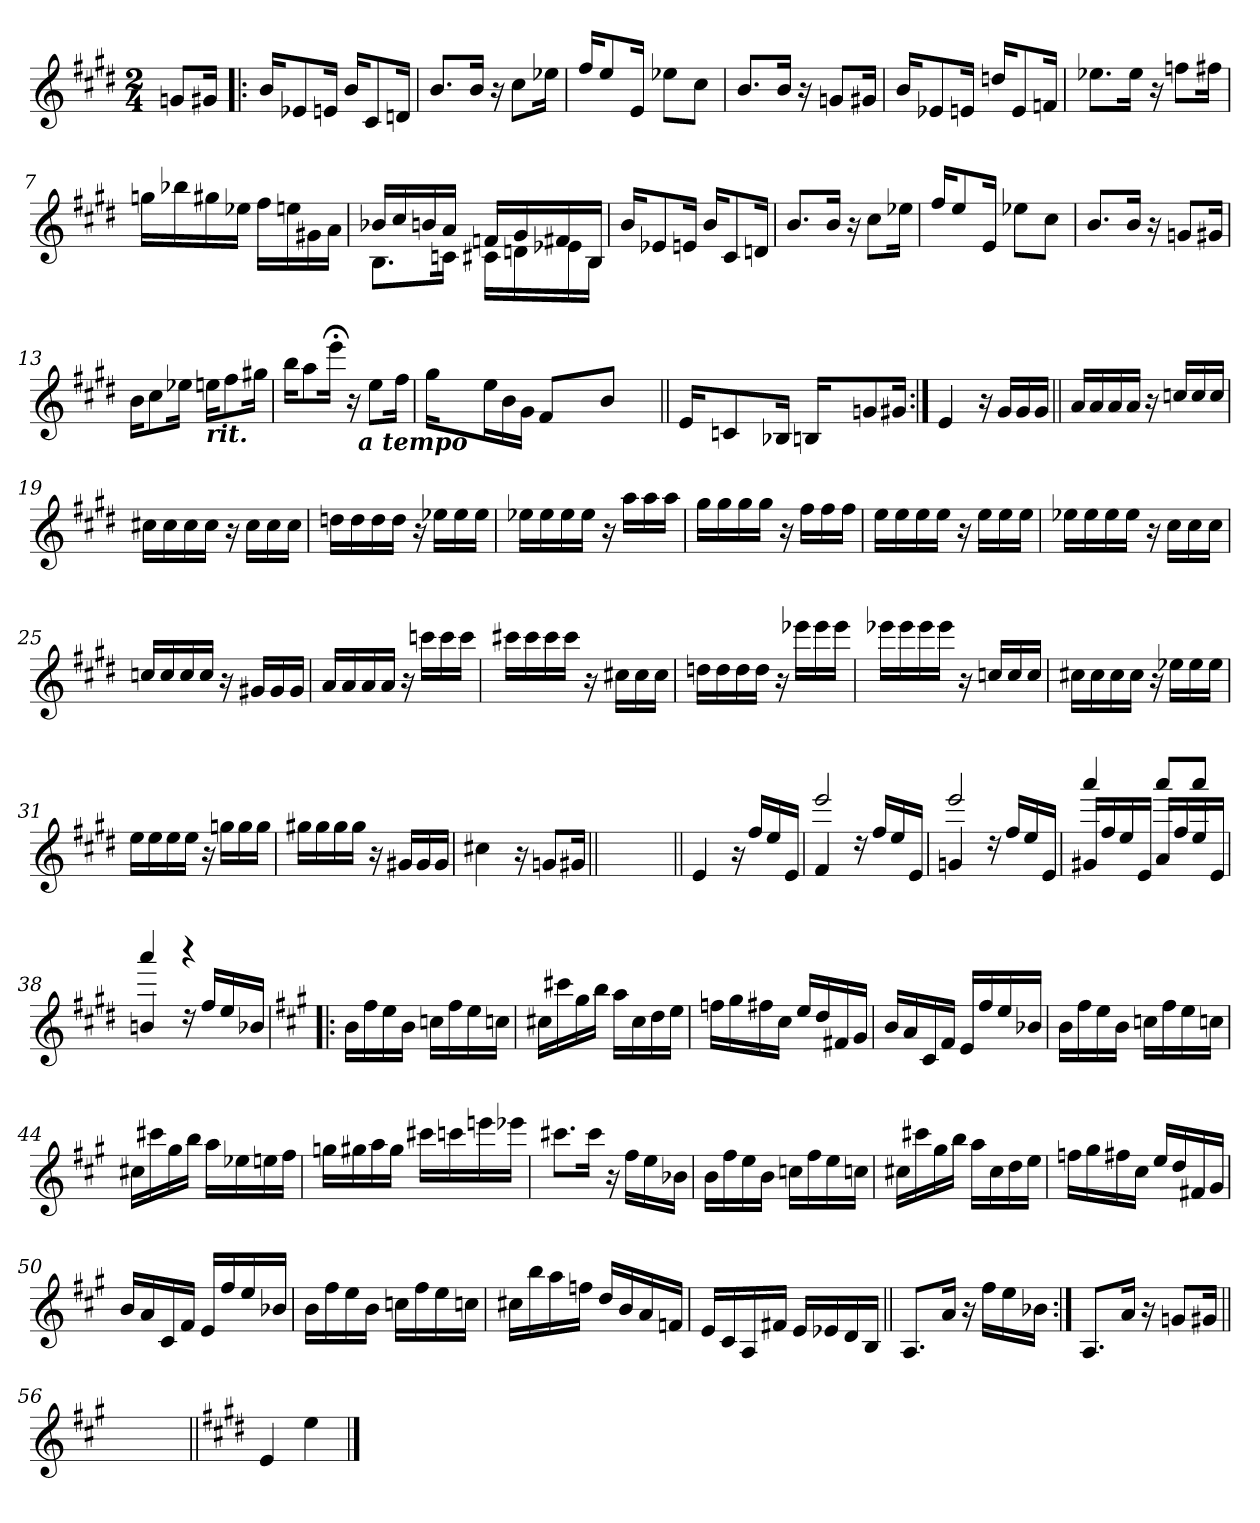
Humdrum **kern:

**kern
*part1
*staff1
*clefG2
*k[f#c#g#d#]
*E:
*M2/4
=
8gn/L
16g#X/Jk
=1!|:
16b/KL
8e-X/
16en/Jk
16b/KL
8c#/
16dn/Jk
=2
8.b/L
16b/Jk
16r
8cc#\L
16ee-X\Jk
=3
16ff#/KL
8ee/
16e/Jk
8ee-X\L
8cc#\J
!!LO:LB:g=z
=4
8.b/L
16b/Jk
16r
8gn/L
16g#X/Jk
=5
16b/KL
8e-X/
16en/Jk
16ddn/KL
8e/
16fn/Jk
=6
8.ee-X\L
16ee-\Jk
16r
8ffn\L
16ff#X\Jk
=7
16ggn\LL
16bb-X\
16gg#X\
16ee-X\JJ
16ff#\LL
16een\
16g#X\
16a\JJ
!!LO:LB:g=z
=8
*^
16b-X/LL	8.B\L
16cc#/	.
16bn/	.
16a/JJ	16cn\Jk
16fn/LL	16c#X\LL
16g#/	16dn\
16f#X/	16e-X\
16B/JJ	16B\JJ
*v	*v
=9
16b/KL
8e-X/
16en/Jk
16b/KL
8c#/
16dn/Jk
=10
8.b/L
16b/Jk
16r
8cc#\L
16ee-X\Jk
=11
16ff#/KL
8ee/
16e/Jk
8ee-X\L
8cc#\J
!!LO:LB:g=z
=12
8.b/L
16b/Jk
16r
8gn/L
16g#X/Jk
=13
16b\KL
8cc#\
16ee-X\Jk
!LO:TX:b:Bi:t=rit.
16een\KL
8ff#\
16gg#X\Jk
=14
*^
16bb\KL	4ryy
8aa\	.
16eee;<\Jk	.
16r	32ryy
!	!LO:TX:b:Bi:t=a tempo
.	8..ryy
8ee\L	.
16ff#\Jk	.
*v	*v
=15
16gg#\LL
4ryy
16ee\
16b\
16g#\JJ
8f#/L
16ryy
16ryy
8b/J
16ryy
16ryy
!!LO:LB:g=z
=16||
16e/KL
8ryy
8cn/
8ryy
16B-/Jk
16Bn/KL
4ryy
8gn/
16g#X/Jk
=17:|!
4e/
16r
16g#/LL
16g#/
16g#/JJ
=18||
16a/LL
16a/
16a/
16a/JJ
16r
16ccn/LL
16cc/
16cc/JJ
=19
16cc#X\LL
16cc#\
16cc#\
16cc#\JJ
16r
16cc#\LL
16cc#\
16cc#\JJ
!!LO:LB:g=z
=20
16ddn\LL
16dd\
16dd\
16dd\JJ
16r
16ee-X\LL
16ee-\
16ee-\JJ
=21
16ee-X\LL
16ee-\
16ee-\
16ee-\JJ
16r
16aa\LL
16aa\
16aa\JJ
=22
16gg#\LL
16gg#\
16gg#\
16gg#\JJ
16r
16ff#\LL
16ff#\
16ff#\JJ
=23
16ee\LL
16ee\
16ee\
16ee\JJ
16r
16ee\LL
16ee\
16ee\JJ
=24
16ee-X\LL
16ee-\
16ee-\
16ee-\JJ
16r
16cc#\LL
16cc#\
16cc#\JJ
!!LO:LB:g=z
=25
16ccn/LL
16cc/
16cc/
16cc/JJ
16r
16g#X/LL
16g#/
16g#/JJ
=26
16a/LL
16a/
16a/
16a/JJ
16r
16cccn\LL
16ccc\
16ccc\JJ
=27
16ccc#X\LL
16ccc#\
16ccc#\
16ccc#\JJ
16r
16cc#X\LL
16cc#\
16cc#\JJ
=28
16ddn\LL
16dd\
16dd\
16dd\JJ
16r
16eee-X\LL
16eee-\
16eee-\JJ
=29
16eee-X\LL
16eee-\
16eee-\
16eee-\JJ
16r
16ccn/LL
16cc/
16cc/JJ
!!LO:LB:g=z
=30
16cc#X\LL
16cc#\
16cc#\
16cc#\JJ
16r
16ee-X\LL
16ee-\
16ee-\JJ
=31
16ee\LL
16ee\
16ee\
16ee\JJ
16r
16ggn\LL
16gg\
16gg\JJ
=32
16gg#X\LL
16gg#\
16gg#\
16gg#\JJ
16r
16g#X/LL
16g#/
16g#/JJ
=33
4cc#X\
16r
8gn/L
16g#X/Jk
=33X331||
2ryy
!!LO:LB:g=z
=34||
4e/
16r
16ff#/LL
16ee/
16e/JJ
=35
*^
!	!LO:N:head=open
4f#/	2eee!/
16rdd	.
16ff#/LL	.
16ee/	.
16e/JJ	.
=36	=36
!	!LO:N:head=open
4gn/	2eee!/
16rdd	.
16ff#/LL	.
16ee/	.
16e/JJ	.
=37	=37
16g#X/LL	4aaa!/
16ff#/	.
16ee/	.
16e/JJ	.
16a/LL	8aaa!/L
16ff#/	.
16ee/	8aaa!/J
16e/JJ	.
!!LO:PB:g=z	!!
=38	=38
4bn/	4aaa!/
16rdd	4raaa
16ff#/LL	.
16ee/	.
16b-X/JJ	.
*v	*v
=39!|:
*k[f#c#g#]
*A:
16b\LL
16ff#\
16ee\
16b\JJ
16ccn\LL
16ff#\
16ee\
16ccn\JJ
=40
16cc#X\LL
16ccc#X\
16gg#\
16bb\JJ
16aa\LL
16cc#\
16dd\
16ee\JJ
=41
16ffn\LL
16gg#\
16ff#X\
16cc#\JJ
16ee/LL
16dd/
16f#X/
16g#/JJ
!!LO:LB:g=z
=42
16b/LL
16a/
16c#/
16f#/JJ
16e/LL
16ff#/
16ee/
16b-X/JJ
=43
16b\LL
16ff#\
16ee\
16b\JJ
16ccn\LL
16ff#\
16ee\
16ccn\JJ
=44
16cc#X\LL
16ccc#X\
16gg#\
16bb\JJ
16aa\LL
16ee-X\
16een\
16ff#\JJ
=45
16ggn\LL
16gg#X\
16aa\
16gg#\JJ
16ccc#X\LL
16cccn\
16eeen\
16eee-X\JJ
!!LO:LB:g=z
=46
8.ccc#X\L
16ccc#\Jk
16r
16ff#\LL
16ee\
16b-X\JJ
=47
16b\LL
16ff#\
16ee\
16b\JJ
16ccn\LL
16ff#\
16ee\
16ccn\JJ
=48
16cc#X\LL
16ccc#X\
16gg#\
16bb\JJ
16aa\LL
16cc#\
16dd\
16ee\JJ
=49
16ffn\LL
16gg#\
16ff#X\
16cc#\JJ
16ee/LL
16dd/
16f#X/
16g#/JJ
!!LO:LB:g=z
=50
16b/LL
16a/
16c#/
16f#/JJ
16e/LL
16ff#/
16ee/
16b-X/JJ
=51
16b\LL
16ff#\
16ee\
16b\JJ
16ccn\LL
16ff#\
16ee\
16ccn\JJ
=52
16cc#X\LL
16bb\
16aa\
16ffn\JJ
16dd/LL
16b/
16a/
16fn/JJ
=53
16e/LL
16c#/
16A/
16f#X/JJ
16e/LL
16e-X/
16d/
16B/JJ
!!LO:LB:g=z
=54||
8.A/L
16a/Jk
16r
16ff#\LL
16ee\
16b-X\JJ
=55:|!
8.A/L
16a/Jk
16r
8gn/L
16g#X/Jk
=56||
2ryy
=57||
*k[f#c#g#d#]
*E:
4e/
4ee\
==
*-
